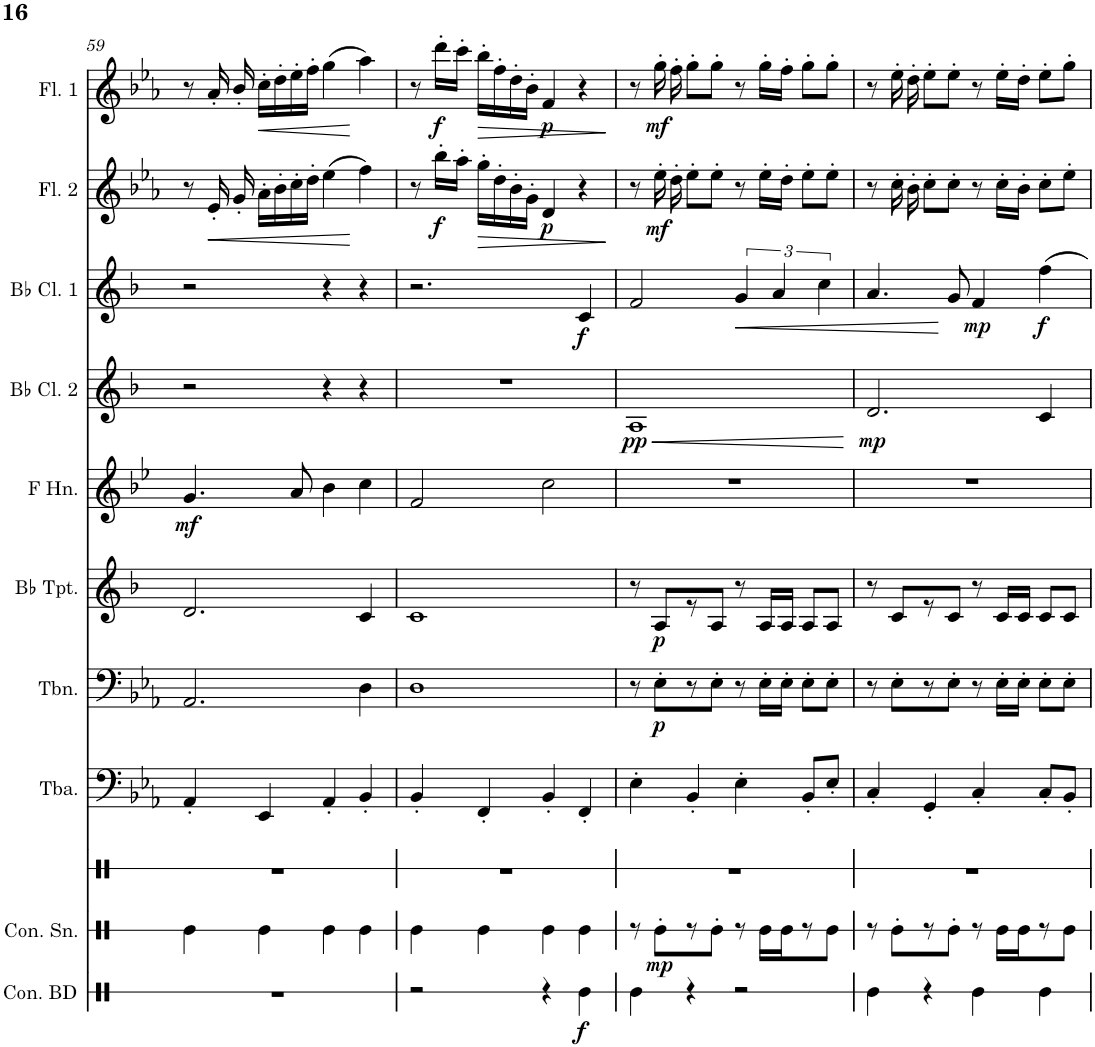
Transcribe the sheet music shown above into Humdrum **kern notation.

**kern	**dynam	**kern	**dynam	**kern	**kern	**kern	**dynam	**kern	**dynam	**kern	**dynam	**kern	**dynam	**kern	**dynam	**kern	**dynam	**kern	**dynam
*part11	*part11	*part10	*part10	*part9	*part8	*part7	*part7	*part6	*part6	*part5	*part5	*part4	*part4	*part3	*part3	*part2	*part2	*part1	*part1
*staff11	*staff11	*staff10	*staff10	*staff9	*staff8	*staff7	*staff7	*staff6	*staff6	*staff5	*staff5	*staff4	*staff4	*staff3	*staff3	*staff2	*staff2	*staff1	*staff1
*I"Concert Bass Drum	*	*I"Concert Snare Drum	*	*I"Crash Cymbal	*I"Tuba	*I"Trombone	*	*I"Bb Trumpet	*	*I"Horn in F	*	*I"Bb Clarinet 2	*	*I"Bb Clarinet 1	*	*I"Flute 2	*	*I"Flute 1	*
*I'Con. BD	*	*I'Con. Sn.	*	*I'Cym	*I'Tba.	*I'Tbn.	*	*I'Bb Tpt.	*	*	*	*I'Bb Cl. 2	*	*I'Bb Cl. 1	*	*I'Fl. 2	*	*I'Fl. 1	*
!!LO:PB:g=z
*clefX	*	*clefX	*	*clefX	*clefF4	*clefF4	*	*clefG2	*	*clefG2	*	*clefG2	*	*clefG2	*	*clefG2	*	*clefG2	*
*	*	*	*	*	*	*	*	*Trd1c2	*	*Trd4c7	*	*Trd1c2	*	*Trd1c2	*	*	*	*	*
*k[]	*	*k[]	*	*k[]	*k[b-e-a-]	*k[b-e-a-]	*	*k[b-]	*	*k[b-e-]	*	*k[b-]	*	*k[b-]	*	*k[b-e-a-]	*	*k[b-e-a-]	*
*M4/4	*	*M4/4	*	*M4/4	*M4/4	*M4/4	*	*M4/4	*	*M4/4	*	*M4/4	*	*M4/4	*	*M4/4	*	*M4/4	*
=59	=59	=59	=59	=59	=59	=59	=59	=59	=59	=59	=59	=59	=59	=59	=59	=59	=59	=59	=59
!	!	!	!	!	!	!	!	!	!	!	!LO:DY:b	!	!	!	!	!	!	!	!
1r	.	4Re\	.	1r	4AA-'/	2.AA-/	.	2.d/	.	4.g/	mf	2r	.	2r	.	8r	.	8r	.
!	!	!	!	!	!	!	!	!	!	!	!	!	!	!	!	!	!LO:HP:b	!	!
.	.	.	.	.	.	.	.	.	.	.	.	.	.	.	.	16e-'/	<	16a-'/	.
.	.	.	.	.	.	.	.	.	.	.	.	.	.	.	.	16g'/	.	16b-'/	.
!	!	!	!	!	!	!	!	!	!	!	!	!	!	!	!	!	!	!	!LO:HP:b
.	.	4Re\	.	.	4EE-/	.	.	.	.	.	.	.	.	.	.	16a-'\LL	.	16cc'\LL	<
.	.	.	.	.	.	.	.	.	.	.	.	.	.	.	.	16b-'\	.	16dd'\	.
.	.	.	.	.	.	.	.	.	.	8a/	.	.	.	.	.	16cc'\	.	16ee-'\	.
.	.	.	.	.	.	.	.	.	.	.	.	.	.	.	.	16dd'\JJ	.	16ff'\JJ	.
.	.	4Re\	.	.	4AA-'/	.	.	.	.	4b-\	.	4r	.	4r	.	(4ee-\	.	(4gg\	.
.	.	4Re\	.	.	4BB-'/	4D\	.	4c/	.	4cc\	.	4r	.	4r	.	4ff\)	.	4aa-\)	[
=60	=60	=60	=60	=60	=60	=60	=60	=60	=60	=60	=60	=60	=60	=60	=60	=60	=60	=60	=60
2r	.	4Re\	.	1r	4BB-'/	1D	.	1c	.	2f/	.	1r	.	2.r	.	8r	.	8r	.
!	!	!	!	!	!	!	!	!	!	!	!	!	!	!	!	!	!LO:DY:b	!	!LO:DY:b
.	.	.	.	.	.	.	.	.	.	.	.	.	.	.	.	16bb-'\LL	f	16ddd'\LL	f
.	.	.	.	.	.	.	.	.	.	.	.	.	.	.	.	16aa-'\JJ	.	16ccc'\JJ	.
!	!	!	!	!	!	!	!	!	!	!	!	!	!	!	!	!	!	!	!LO:HP:b
.	.	4Re\	.	.	4FF'/	.	.	.	.	.	.	.	.	.	.	16gg'\LL	.	16bb-'\LL	>
.	.	.	.	.	.	.	.	.	.	.	.	.	.	.	.	16dd'\	.	16ff'\	.
.	.	.	.	.	.	.	.	.	.	.	.	.	.	.	.	16b-'\	.	16dd'\	.
.	.	.	.	.	.	.	.	.	.	.	.	.	.	.	.	16g'\JJ	.	16b-'\JJ	.
!	!	!	!	!	!	!	!	!	!	!	!	!	!	!	!	!	!LO:DY:b	!	!LO:DY:b
4r	.	4Re\	.	.	4BB-'/	.	.	.	.	2cc\	.	.	.	.	.	4d/	p	4f/	p
!	!LO:DY:b	!	!	!	!	!	!	!	!	!	!	!	!	!	!LO:DY:b	!	!	!	!
4Re\	f	4Re\	.	.	4FF'/	.	.	.	.	.	.	.	.	4c/	f	4r	.	4r	.
.	.	.	.	.	.	.	.	.	.	.	.	.	.	.	.	.	[	.	]
=61	=61	=61	=61	=61	=61	=61	=61	=61	=61	=61	=61	=61	=61	=61	=61	=61	=61	=61	=61
!	!	!	!	!	!	!	!	!	!	!	!	!	!LO:DY:b	!	!	!	!	!	!
4Re\	.	8r	.	1r	4E-'\	8r	.	8r	.	1r	.	1A	pp	2f/	.	8r	.	8r	.
!	!	!	!LO:DY:b	!	!	!	!LO:DY:b	!	!LO:DY:b	!	!	!	!	!	!	!	!LO:DY:b	!	!LO:DY:b
.	.	8Re'\L	mp	.	.	8E-'\L	p	8A/L	p	.	.	.	.	.	.	16ee-'\	mf	16gg'\	mf
.	.	.	.	.	.	.	.	.	.	.	.	.	.	.	.	16dd'\	.	16ff'\	.
4r	.	8r	.	.	4BB-'/	8r	.	8r	.	.	.	.	.	.	.	8ee-'\L	.	8gg'\L	.
.	.	8Re'\J	.	.	.	8E-'\J	.	8A/J	.	.	.	.	.	.	.	8ee-'\J	.	8gg'\J	.
2r	.	8r	.	.	4E-'\	8r	.	8r	.	.	.	.	.	6g/	.	8r	.	8r	.
.	.	16Re\LL	.	.	.	16E-'\LL	.	16A/LL	.	.	.	.	.	.	.	16ee-'\LL	.	16gg'\LL	.
.	.	.	.	.	.	.	.	.	.	.	.	.	.	6a/	.	.	.	.	.
.	.	16Re\J	.	.	.	16E-'\JJ	.	16A/JJ	.	.	.	.	.	.	.	16dd'\JJ	.	16ff'\JJ	.
.	.	8r	.	.	8BB-'/L	8E-'\L	.	8A/L	.	.	.	.	.	.	.	8ee-'\L	.	8gg'\L	.
.	.	.	.	.	.	.	.	.	.	.	.	.	.	6cc\	.	.	.	.	.
.	.	8Re\J	.	.	8E-'/J	8E-'\J	.	8A/J	.	.	.	.	.	.	.	8ee-'\J	.	8gg'\J	.
=62	=62	=62	=62	=62	=62	=62	=62	=62	=62	=62	=62	=62	=62	=62	=62	=62	=62	=62	=62
!	!	!	!	!	!	!	!	!	!	!	!	!	!LO:DY:b	!	!	!	!	!	!
4Re\	.	8r	.	1r	4C'/	8r	.	8r	.	1r	.	2.d/	mp	4.a/	.	8r	.	8r	.
.	.	8Re'\L	.	.	.	8E-'\L	.	8c/L	.	.	.	.	.	.	.	16cc'\	.	16ee-'\	.
.	.	.	.	.	.	.	.	.	.	.	.	.	.	.	.	16b-'\	.	16dd'\	.
4r	.	8r	.	.	4GG'/	8r	.	8r	.	.	.	.	.	.	.	8cc'\L	.	8ee-'\L	.
.	.	8Re'\J	.	.	.	8E-'\J	.	8c/J	.	.	.	.	.	8g/	.	8cc'\J	.	8ee-'\J	.
!	!	!	!	!	!	!	!	!	!	!	!	!	!	!	!LO:DY:b	!	!	!	!
4Re\	.	8r	.	.	4C'/	8r	.	8r	.	.	.	.	.	4f/	mp	8r	.	8r	.
.	.	16Re\LL	.	.	.	16E-'\LL	.	16c/LL	.	.	.	.	.	.	.	16cc'\LL	.	16ee-'\LL	.
.	.	16Re\J	.	.	.	16E-'\JJ	.	16c/JJ	.	.	.	.	.	.	.	16b-'\JJ	.	16dd'\JJ	.
!	!	!	!	!	!	!	!	!	!	!	!	!	!	!	!LO:DY:b	!	!	!	!
4Re\	.	8r	.	.	8C'/L	8E-'\L	.	8c/L	.	.	.	4c/	.	4ff\	f	8cc'\L	.	8ee-'\L	.
.	.	8Re\J	.	.	8BB-'/J	8E-'\J	.	8c/J	.	.	.	.	.	.	.	8ee-'\J	.	8gg'\J	.
=	=	=	=	=	=	=	=	=	=	=	=	=	=	=	=	=	=	=	=
*-	*-	*-	*-	*-	*-	*-	*-	*-	*-	*-	*-	*-	*-	*-	*-	*-	*-	*-	*-
